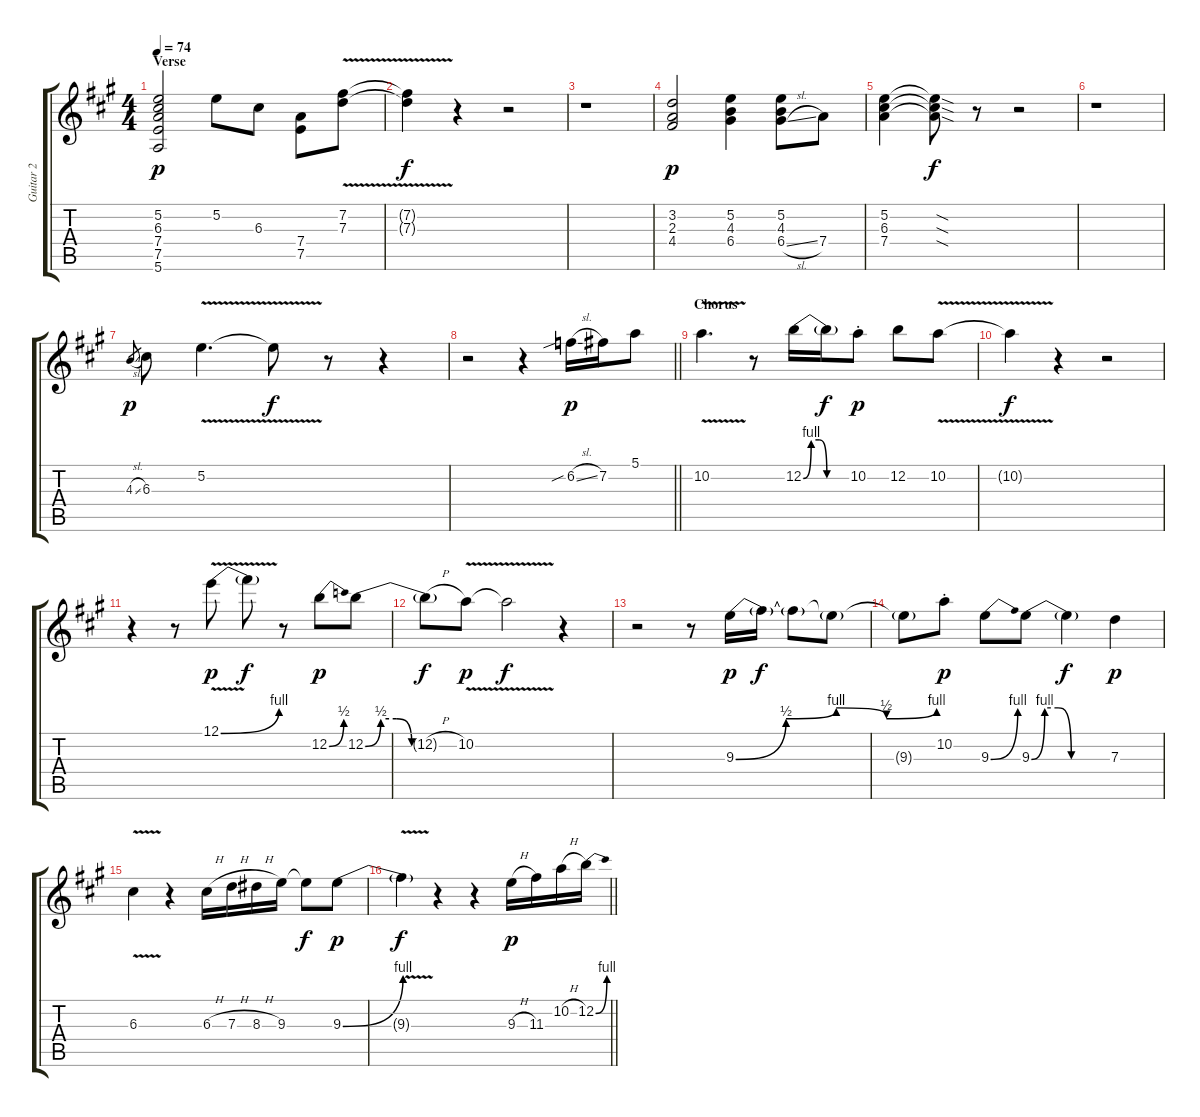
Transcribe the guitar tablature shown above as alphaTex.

\track ("Guitar 2" "Guitar 2") {instrument overdrivenguitar}
\staff {score tabs}
\tuning (E4 B3 G3 D3 A2 E2) {hide}
\ts (4 4)
\section ("" "Verse")
\tempo 74
\clef g2
\ks a
(5.2 6.3 7.4 7.5 5.6).2{dy p} 5.2.8 6.3.8 (7.4 7.5).8 (7.2{v} 7.3).8 |
(7.2{t} 7.3{t}).4{dy f} r.4 r.2 |
r.1 |
(3.2 2.3 4.4).2{dy p} (5.2 4.3 6.4).4 (5.2 4.3 6.4{sl}).8 7.4.8 |
(5.2 6.3 7.4).4 (5.2{sod t} 6.3{sod t} 7.4{sod t}).8{dy f} r.8 r.2 |
r.1 |
4.3{sl}.8{gr dy p} 6.3.8 5.2{v}.4{d} 5.2{t}.8{dy f} r.8 r.4 |
\barLineRight lightlight
r.2 r.4 6.2{sib sl}.16{dy p} 7.2.16 5.1.8 |
\section ("" "Chorus")
10.2{v}.4{d} r.8 12.2{be (custom 0 0 10 4 20 4 30 0 60 0)}.16 12.2{t}.16{dy f} 10.2{st}.8{dy p} 12.2.8 10.2{v}.8 |
10.2{t}.4{dy f} r.4 r.2 |
r.4 r.8 12.1{be (bend 0 0 60 4) v}.8{dy p} 12.1{t}.8{dy f} r.8 12.2{be (bend 0 0 60 2)}.8{dy p} 12.2{be (custom 0 0 10 2 20 2 30 0 60 0)}.8 |
12.2{h t}.8{dy f} 10.2{v}.8{dy p} 10.2{t}.2{dy f} r.4 |
r.2 r.8 9.3{be (custom 0 0 15 2 30 4 45 2 60 4)}.16{dy p} 9.3{t}.16{dy f} 9.3{t}.8 9.3{t}.8 |
9.3{t}.8 10.2{st}.8{dy p} 9.3{be (bend 0 0 60 4)}.8 9.3{be (custom 0 0 10 4 20 4 30 0 60 0)}.8 9.3{t}.4{dy f} 7.3.4{dy p} |
6.3{v}.4 r.4 6.3{h}.16 7.3{h}.16 8.3{h}.16 9.3.16 9.3{t}.8{dy f} 9.3{be (bend 0 0 60 4)}.8{dy p} |
\barLineRight lightlight
9.3{v t}.4{dy f} r.4 r.4 9.3{h}.16{dy p} 11.3.16 10.2{h}.16 12.2{be (bend 0 0 60 4)}.16
